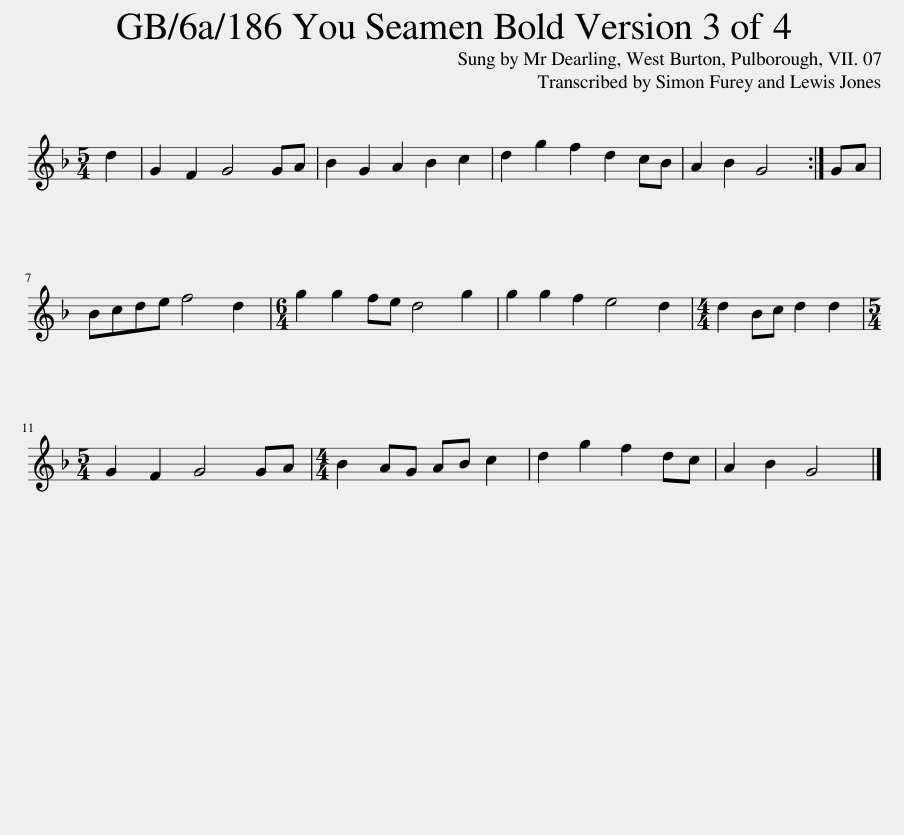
X:1
L:1/8
M:5/4
I:linebreak $
K:F
V:1 treble
V:1
 d2 | G2 F2 G4 GA | B2 G2 A2 B2 c2 | d2 g2 f2 d2 cB | A2 B2 G4 :| %5
 GA |$ Bcde f4 d2 |[M:6/4] g2 g2 fe d4 g2 | g2 g2 f2 e4 d2 |[M:4/4] d2 Bc d2 d2 |$ %10
[M:5/4] G2 F2 G4 GA |[M:4/4] B2 AG AB c2 | d2 g2 f2 dc | A2 B2 G4 |] %14
